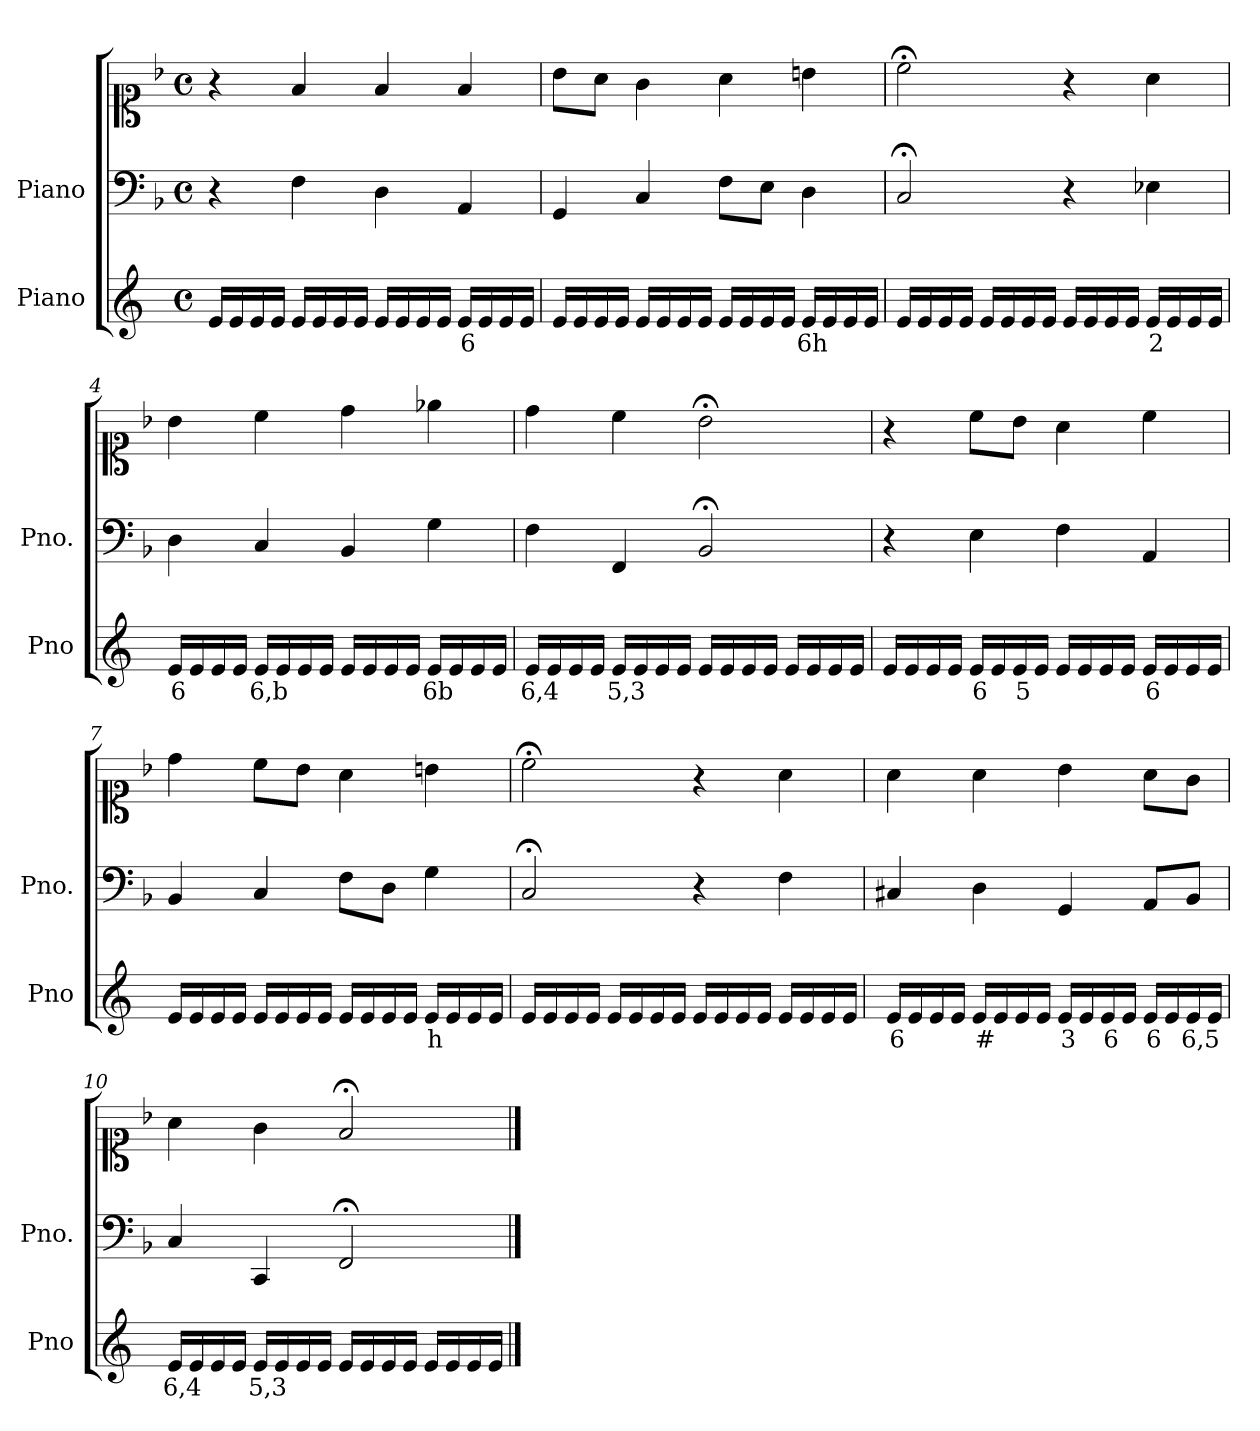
**kern	**text	**kern	**kern
*part2	*part2	*part1	*part1
*staff3	*staff3	*staff2	*staff1
*I"Piano	*	*I"Piano	*
*I'Pno	*	*I'Pno.	*
*clefG2	*	*clefF4	*clefC1
*k[]	*	*k[b-]	*k[b-]
*M4/4	*	*M4/4	*M4/4
*met(c)	*	*met(c)	*met(c)
=1	=1	=1	=1
16e/LL	.	4r	4r
16e/	.	.	.
16e/	.	.	.
16e/JJ	.	.	.
16e/LL	.	4F\	4f/
16e/	.	.	.
16e/	.	.	.
16e/JJ	.	.	.
16e/LL	.	4D\	4f/
16e/	.	.	.
16e/	.	.	.
16e/JJ	.	.	.
!	!LO:LY:b	!	!
16e/LL	6	4AA/	4f/
16e/	.	.	.
16e/	.	.	.
16e/JJ	.	.	.
=2	=2	=2	=2
16e/LL	.	4GG/	8b-\L
16e/	.	.	.
16e/	.	.	8a\J
16e/JJ	.	.	.
16e/LL	.	4C/	4g\
16e/	.	.	.
16e/	.	.	.
16e/JJ	.	.	.
16e/LL	.	8F\L	4a\
16e/	.	.	.
!	!LO:LY:b	!	!
16e/	_	8E\J	.
16e/JJ	.	.	.
!	!LO:LY:b	!	!
16e/LL	6h	4D\	4bn\
16e/	.	.	.
16e/	.	.	.
16e/JJ	.	.	.
=3	=3	=3	=3
16e/LL	.	2C;</	2cc;<\
16e/	.	.	.
16e/	.	.	.
16e/JJ	.	.	.
16e/LL	.	.	.
16e/	.	.	.
16e/	.	.	.
16e/JJ	.	.	.
16e/LL	.	4r	4r
16e/	.	.	.
16e/	.	.	.
16e/JJ	.	.	.
!	!LO:LY:b	!	!
16e/LL	2	4E-X\	4a\
16e/	.	.	.
16e/	.	.	.
16e/JJ	.	.	.
=4	=4	=4	=4
!	!LO:LY:b	!	!
16e/LL	6	4D\	4b-\
16e/	.	.	.
16e/	.	.	.
16e/JJ	.	.	.
!	!LO:LY:b	!	!
16e/LL	6,b	4C/	4cc\
16e/	.	.	.
16e/	.	.	.
16e/JJ	.	.	.
16e/LL	.	4BB-/	4dd\
16e/	.	.	.
16e/	.	.	.
16e/JJ	.	.	.
!	!LO:LY:b	!	!
16e/LL	6b	4G\	4ee-X\
16e/	.	.	.
16e/	.	.	.
16e/JJ	.	.	.
=5	=5	=5	=5
!	!LO:LY:b	!	!
16e/LL	6,4	4F\	4dd\
16e/	.	.	.
16e/	.	.	.
16e/JJ	.	.	.
!	!LO:LY:b	!	!
16e/LL	5,3	4FF/	4cc\
16e/	.	.	.
16e/	.	.	.
16e/JJ	.	.	.
16e/LL	.	2BB-;</	2b-;<\
16e/	.	.	.
16e/	.	.	.
16e/JJ	.	.	.
16e/LL	.	.	.
16e/	.	.	.
16e/	.	.	.
16e/JJ	.	.	.
=6	=6	=6	=6
16e/LL	.	4r	4r
16e/	.	.	.
16e/	.	.	.
16e/JJ	.	.	.
!	!LO:LY:b	!	!
16e/LL	6	4E\	8cc\L
16e/	.	.	.
!	!LO:LY:b	!	!
16e/	5	.	8b-\J
16e/JJ	.	.	.
16e/LL	.	4F\	4a\
16e/	.	.	.
16e/	.	.	.
16e/JJ	.	.	.
!	!LO:LY:b	!	!
16e/LL	6	4AA/	4cc\
16e/	.	.	.
16e/	.	.	.
16e/JJ	.	.	.
=7	=7	=7	=7
16e/LL	.	4BB-/	4dd\
16e/	.	.	.
16e/	.	.	.
16e/JJ	.	.	.
16e/LL	.	4C/	8cc\L
16e/	.	.	.
16e/	.	.	8b-\J
16e/JJ	.	.	.
16e/LL	.	8F\L	4a\
16e/	.	.	.
16e/	.	8D\J	.
16e/JJ	.	.	.
!	!LO:LY:b	!	!
16e/LL	h	4G\	4bn\
16e/	.	.	.
16e/	.	.	.
16e/JJ	.	.	.
=8	=8	=8	=8
16e/LL	.	2C;</	2cc;<\
16e/	.	.	.
16e/	.	.	.
16e/JJ	.	.	.
16e/LL	.	.	.
16e/	.	.	.
16e/	.	.	.
16e/JJ	.	.	.
16e/LL	.	4r	4r
16e/	.	.	.
16e/	.	.	.
16e/JJ	.	.	.
16e/LL	.	4F\	4a\
16e/	.	.	.
16e/	.	.	.
16e/JJ	.	.	.
=9	=9	=9	=9
!	!LO:LY:b	!	!
16e/LL	6	4C#X/	4a\
16e/	.	.	.
16e/	.	.	.
16e/JJ	.	.	.
!	!LO:LY:b	!	!
16e/LL	#	4D\	4a\
16e/	.	.	.
16e/	.	.	.
16e/JJ	.	.	.
!	!LO:LY:b	!	!
16e/LL	3	4GG/	4b-\
16e/	.	.	.
!	!LO:LY:b	!	!
16e/	6	.	.
16e/JJ	.	.	.
!	!LO:LY:b	!	!
16e/LL	6	8AA/L	8a\L
16e/	.	.	.
!	!LO:LY:b	!	!
16e/	6,5	8BB-/J	8g\J
16e/JJ	.	.	.
=10	=10	=10	=10
!	!LO:LY:b	!	!
16e/LL	6,4	4C/	4a\
16e/	.	.	.
16e/	.	.	.
16e/JJ	.	.	.
!	!LO:LY:b	!	!
16e/LL	5,3	4CC/	4g\
16e/	.	.	.
16e/	.	.	.
16e/JJ	.	.	.
16e/LL	.	2FF;</	2f;</
16e/	.	.	.
16e/	.	.	.
16e/JJ	.	.	.
16e/LL	.	.	.
16e/	.	.	.
16e/	.	.	.
16e/JJ	.	.	.
==	==	==	==
*-	*-	*-	*-
